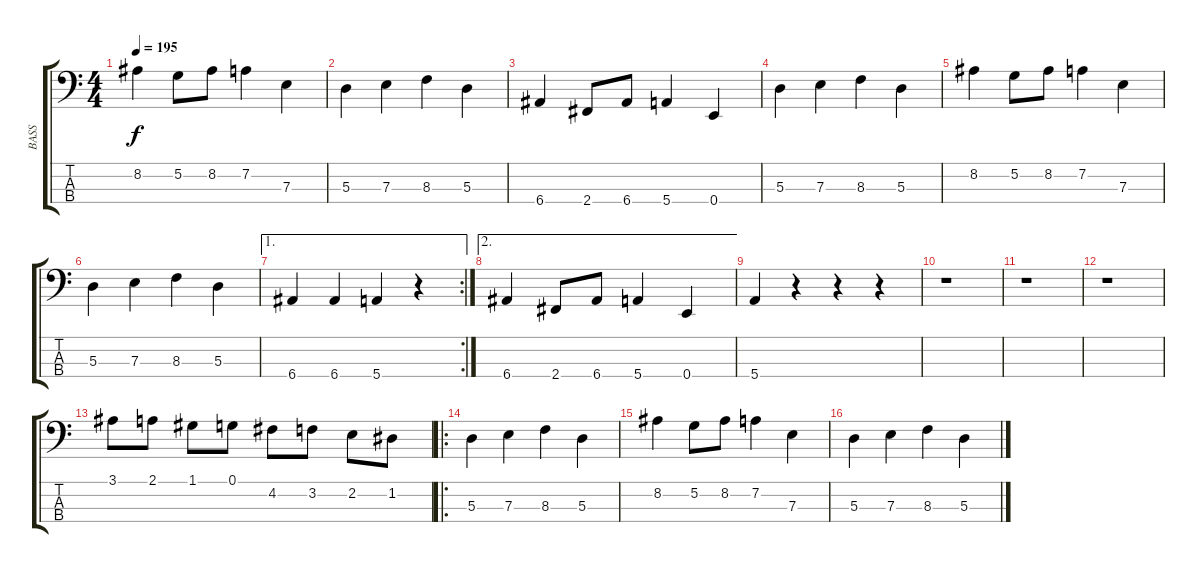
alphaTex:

\track ("BASS" "BASS") {instrument electricbassfinger}
\staff {score tabs}
\tuning (G2 D2 A1 E1) {hide}
\ts (4 4)
\tempo 195
\clef f4
\ks c
8.2.4{dy f} 5.2.8 8.2.8 7.2.4 7.3.4 |
5.3.4 7.3.4 8.3.4 5.3.4 |
6.4.4 2.4.8 6.4.8 5.4.4 0.4.4 |
5.3.4 7.3.4 8.3.4 5.3.4 |
8.2.4 5.2.8 8.2.8 7.2.4 7.3.4 |
5.3.4 7.3.4 8.3.4 5.3.4 |
\ae 1
\rc 2
6.4.4 6.4.4 5.4.4 r.4 |
\ae 2
6.4.4 2.4.8 6.4.8 5.4.4 0.4.4 |
5.4.4 r.4 r.4 r.4 |
r.1 |
r.1 |
r.1 |
3.1.8 2.1.8 1.1.8 0.1.8 4.2.8 3.2.8 2.2.8 1.2.8 |
\ro
5.3.4 7.3.4 8.3.4 5.3.4 |
8.2.4 5.2.8 8.2.8 7.2.4 7.3.4 |
5.3.4 7.3.4 8.3.4 5.3.4
